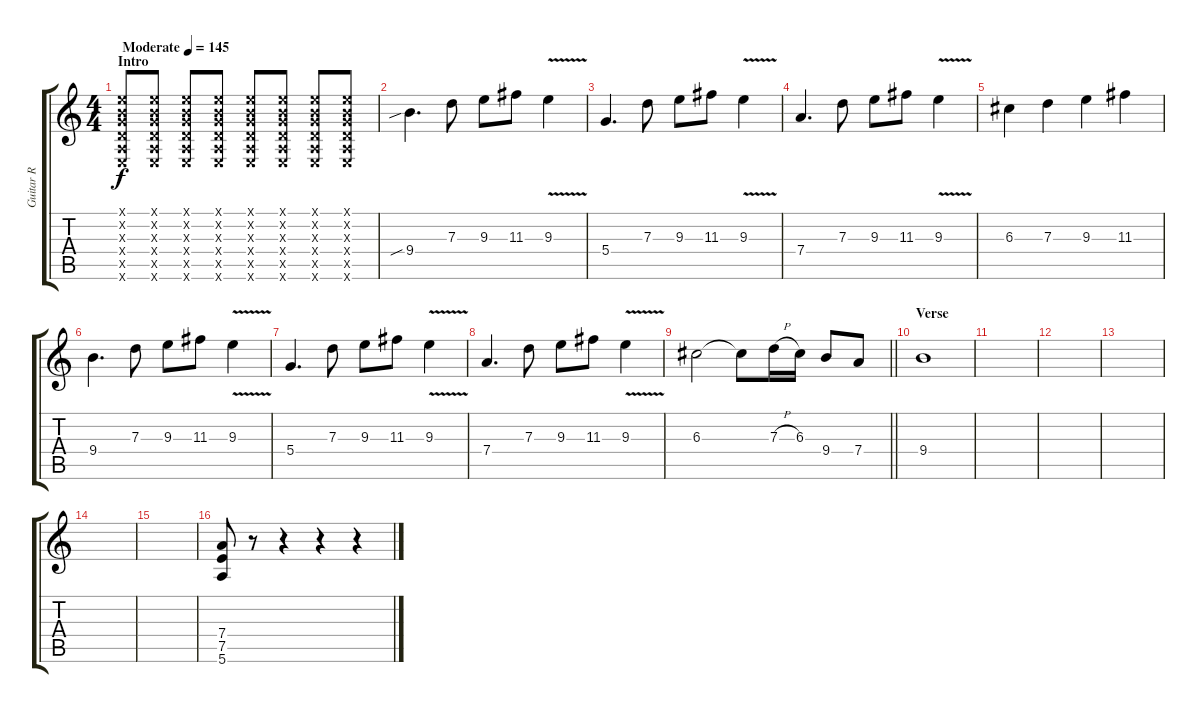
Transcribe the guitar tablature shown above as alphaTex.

\track ("Guitar R" "Guitar R") {instrument distortionguitar}
\staff {score tabs}
\tuning (E4 B3 G3 D3 A2 E2) {hide}
\ts (4 4)
\section ("" "Intro")
\tempo (145 "Moderate")
\clef g2
\ks c
(0.1{x} 0.2{x} 0.3{x} 0.4{x} 0.5{x} 0.6{x}).8{dy f instrument distortionguitar} (0.1{x} 0.2{x} 0.3{x} 0.4{x} 0.5{x} 0.6{x}).8 (0.1{x} 0.2{x} 0.3{x} 0.4{x} 0.5{x} 0.6{x}).8 (0.1{x} 0.2{x} 0.3{x} 0.4{x} 0.5{x} 0.6{x}).8 (0.1{x} 0.2{x} 0.3{x} 0.4{x} 0.5{x} 0.6{x}).8 (0.1{x} 0.2{x} 0.3{x} 0.4{x} 0.5{x} 0.6{x}).8 (0.1{x} 0.2{x} 0.3{x} 0.4{x} 0.5{x} 0.6{x}).8 (0.1{x} 0.2{x} 0.3{x} 0.4{x} 0.5{x} 0.6{x}).8 |
9.4{sib}.4{d} 7.3.8 9.3.8 11.3.8 9.3{v}.4 |
5.4.4{d} 7.3.8 9.3.8 11.3.8 9.3{v}.4 |
7.4.4{d} 7.3.8 9.3.8 11.3.8 9.3{v}.4 |
6.3.4{txt ""} 7.3.4 9.3.4 11.3.4 |
9.4.4{d} 7.3.8 9.3.8 11.3.8 9.3{v}.4 |
5.4.4{d} 7.3.8 9.3.8 11.3.8 9.3{v}.4 |
7.4.4{d} 7.3.8 9.3.8 11.3.8 9.3{v}.4 |
\barLineRight lightlight
6.3.2 6.3{t}.8 7.3{h}.16 6.3.16 9.4.8 7.4.8 |
\section ("" "Verse")
9.4.1{volume 9} |
|
|
|
|
|
(7.4 7.5 5.6).8 r.8 r.4 r.4 r.4
